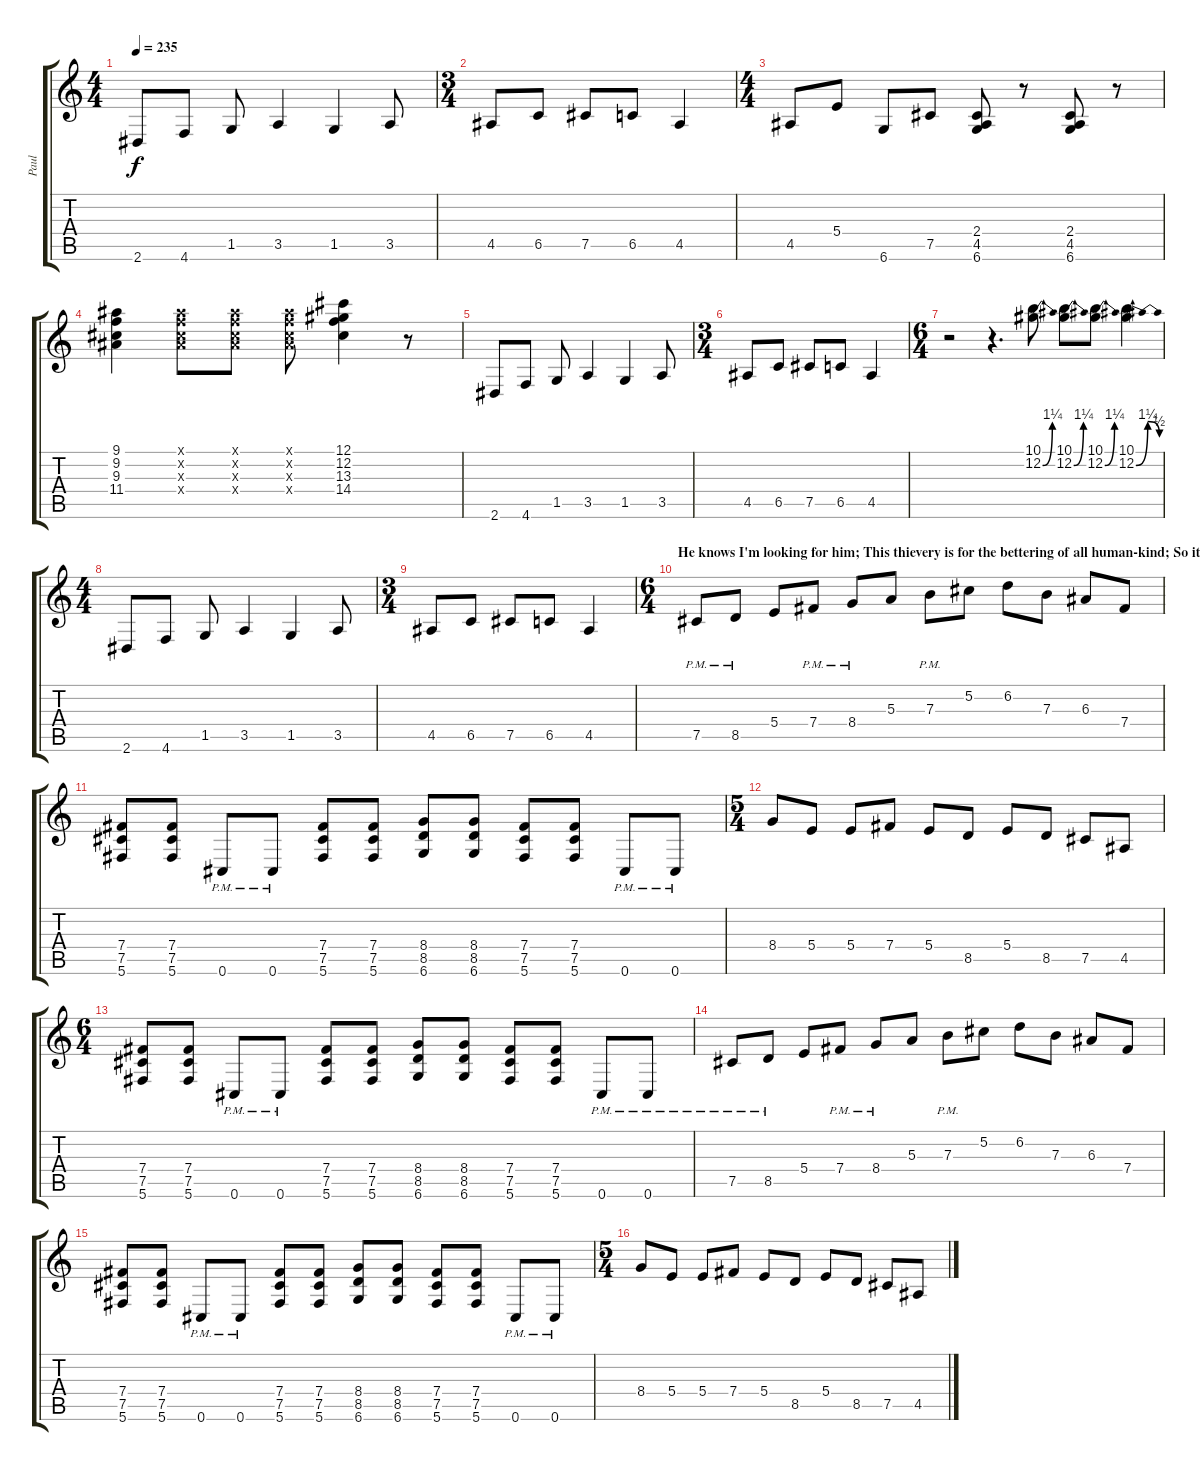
\track ("Paul" "Paul") {instrument distortionguitar}
\staff {score tabs}
\tuning (Db4 Ab3 E3 B2 Gb2 Db2) {hide}
\ts (4 4)
\tempo 235
\clef g2
\ks c
2.6.8{dy f} 4.6.8 1.5.8 3.5.4 1.5.4 3.5.8 |
\ts (3 4)
4.5.8 6.5.8 7.5.8 6.5.8 4.5.4 |
\ts (4 4)
4.5.8 5.4.8 6.6.8 7.5.8 (2.4 4.5 6.6).8 r.8 (2.4 4.5 6.6).8 r.8 |
(9.1 9.2 9.3 11.4).4 (9.1{x} 9.2{x} 9.3{x} 11.4{x}).8 (9.1{x} 9.2{x} 9.3{x} 11.4{x}).8 (9.1{x} 9.2{x} 9.3{x} 11.4{x}).8 (12.1 12.2 13.3 14.4).4 r.8 |
2.6.8 4.6.8 1.5.8 3.5.4 1.5.4 3.5.8 |
\ts (3 4)
4.5.8 6.5.8 7.5.8 6.5.8 4.5.4 |
\ts (6 4)
r.2 r.4{d} (10.1 12.2{be (bend 0 0 60 5)}).8 (10.1 12.2{be (bend 0 0 60 5)}).8 (10.1 12.2{be (bend 0 0 60 5)}).8 (10.1 12.2{be (bendrelease 0 0 15 5 45 5 60 2)}).4 |
\ts (4 4)
2.6.8 4.6.8 1.5.8 3.5.4 1.5.4 3.5.8 |
\ts (3 4)
4.5.8 6.5.8 7.5.8 6.5.8 4.5.4 |
\ts (6 4)
\section ("" "He knows I'm looking for him; This thievery is for the bettering of all human-kind; So it seems")
7.5{pm}.8 8.5{pm}.8 5.4.8 7.4{pm}.8 8.4{pm}.8 5.3.8 7.3{pm}.8 5.2.8 6.2.8 7.3.8 6.3.8 7.4.8 |
(7.4 7.5 5.6).8 (7.4 7.5 5.6).8 0.6{pm}.8 0.6{pm}.8 (7.4 7.5 5.6).8 (7.4 7.5 5.6).8 (8.4 8.5 6.6).8 (8.4 8.5 6.6).8 (7.4 7.5 5.6).8 (7.4 7.5 5.6).8 0.6{pm}.8 0.6{pm}.8 |
\ts (5 4)
8.4.8 5.4.8 5.4.8 7.4.8 5.4.8 8.5.8 5.4.8 8.5.8 7.5.8 4.5.8 |
\ts (6 4)
(7.4 7.5 5.6).8 (7.4 7.5 5.6).8 0.6{pm}.8 0.6{pm}.8 (7.4 7.5 5.6).8 (7.4 7.5 5.6).8 (8.4 8.5 6.6).8 (8.4 8.5 6.6).8 (7.4 7.5 5.6).8 (7.4 7.5 5.6).8 0.6{pm}.8 0.6{pm}.8 |
7.5{pm}.8 8.5{pm}.8 5.4.8 7.4{pm}.8 8.4{pm}.8 5.3.8 7.3{pm}.8 5.2.8 6.2.8 7.3.8 6.3.8 7.4.8 |
(7.4 7.5 5.6).8 (7.4 7.5 5.6).8 0.6{pm}.8 0.6{pm}.8 (7.4 7.5 5.6).8 (7.4 7.5 5.6).8 (8.4 8.5 6.6).8 (8.4 8.5 6.6).8 (7.4 7.5 5.6).8 (7.4 7.5 5.6).8 0.6{pm}.8 0.6{pm}.8 |
\ts (5 4)
8.4.8 5.4.8 5.4.8 7.4.8 5.4.8 8.5.8 5.4.8 8.5.8 7.5.8 4.5.8
